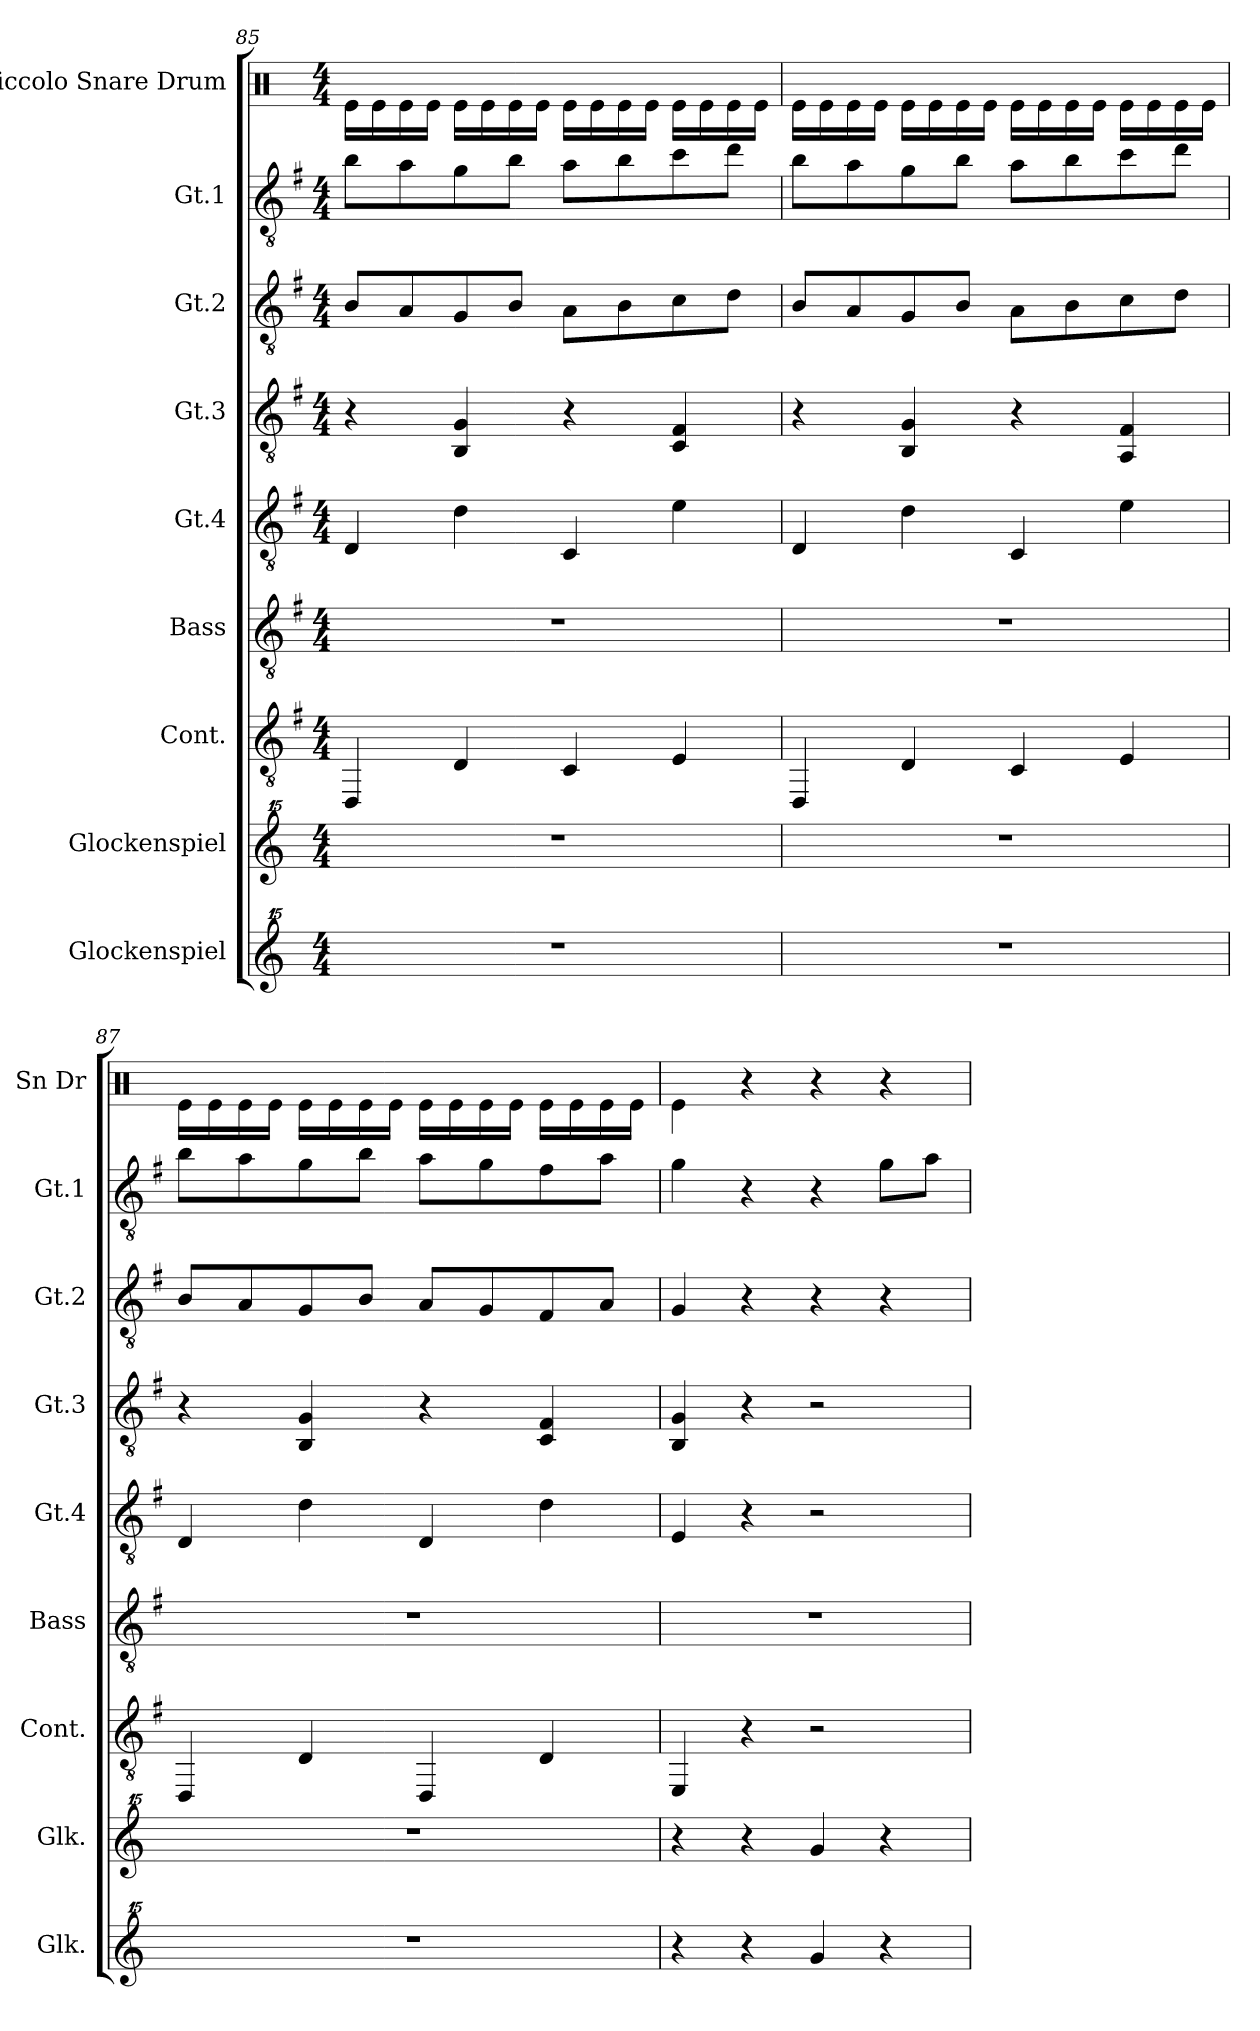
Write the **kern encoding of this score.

**kern	**kern	**kern	**kern	**kern	**kern	**kern	**kern	**kern
*part9	*part8	*part7	*part6	*part5	*part4	*part3	*part2	*part1
*staff9	*staff8	*staff7	*staff6	*staff5	*staff4	*staff3	*staff2	*staff1
*I"Glockenspiel	*I"Glockenspiel	*I"Cont.	*I"Bass	*I"Gt.4	*I"Gt.3	*I"Gt.2	*I"Gt.1	*I"Piccolo Snare Drum
*I'Glk.	*I'Glk.	*I'Cont.	*I'Bass	*I'Gt.4	*I'Gt.3	*I'Gt.2	*I'Gt.1	*I'Sn Dr
*clefG^^2	*clefG^^2	*clefGv2	*clefGv2	*clefGv2	*clefGv2	*clefGv2	*clefGv2	*clefX
*k[]	*k[]	*k[f#]	*k[f#]	*k[f#]	*k[f#]	*k[f#]	*k[f#]	*k[]
*M4/4	*M4/4	*M4/4	*M4/4	*M4/4	*M4/4	*M4/4	*M4/4	*M4/4
=85	=85	=85	=85	=85	=85	=85	=85	=85
1r	1r	4DD/	1r	4D/	4r	8B/L	8b\L	16Re\LL
.	.	.	.	.	.	.	.	16Re\
.	.	.	.	.	.	8A/	8a\	16Re\
.	.	.	.	.	.	.	.	16Re\JJ
.	.	4D/	.	4d\	4BB/ 4G/	8G/	8g\	16Re\LL
.	.	.	.	.	.	.	.	16Re\
.	.	.	.	.	.	8B/J	8b\J	16Re\
.	.	.	.	.	.	.	.	16Re\JJ
.	.	4C/	.	4C/	4r	8A\L	8a\L	16Re\LL
.	.	.	.	.	.	.	.	16Re\
.	.	.	.	.	.	8B\	8b\	16Re\
.	.	.	.	.	.	.	.	16Re\JJ
.	.	4E/	.	4e\	4C/ 4F#/	8c\	8cc\	16Re\LL
.	.	.	.	.	.	.	.	16Re\
.	.	.	.	.	.	8d\J	8dd\J	16Re\
.	.	.	.	.	.	.	.	16Re\JJ
!!LO:PB:g=z
=86	=86	=86	=86	=86	=86	=86	=86	=86
1r	1r	4DD/	1r	4D/	4r	8B/L	8b\L	16Re\LL
.	.	.	.	.	.	.	.	16Re\
.	.	.	.	.	.	8A/	8a\	16Re\
.	.	.	.	.	.	.	.	16Re\JJ
.	.	4D/	.	4d\	4BB/ 4G/	8G/	8g\	16Re\LL
.	.	.	.	.	.	.	.	16Re\
.	.	.	.	.	.	8B/J	8b\J	16Re\
.	.	.	.	.	.	.	.	16Re\JJ
.	.	4C/	.	4C/	4r	8A\L	8a\L	16Re\LL
.	.	.	.	.	.	.	.	16Re\
.	.	.	.	.	.	8B\	8b\	16Re\
.	.	.	.	.	.	.	.	16Re\JJ
.	.	4E/	.	4e\	4AA/ 4F#/	8c\	8cc\	16Re\LL
.	.	.	.	.	.	.	.	16Re\
.	.	.	.	.	.	8d\J	8dd\J	16Re\
.	.	.	.	.	.	.	.	16Re\JJ
=87	=87	=87	=87	=87	=87	=87	=87	=87
1r	1r	4DD/	1r	4D/	4r	8B/L	8b\L	16Re\LL
.	.	.	.	.	.	.	.	16Re\
.	.	.	.	.	.	8A/	8a\	16Re\
.	.	.	.	.	.	.	.	16Re\JJ
.	.	4D/	.	4d\	4BB/ 4G/	8G/	8g\	16Re\LL
.	.	.	.	.	.	.	.	16Re\
.	.	.	.	.	.	8B/J	8b\J	16Re\
.	.	.	.	.	.	.	.	16Re\JJ
.	.	4DD/	.	4D/	4r	8A/L	8a\L	16Re\LL
.	.	.	.	.	.	.	.	16Re\
.	.	.	.	.	.	8G/	8g\	16Re\
.	.	.	.	.	.	.	.	16Re\JJ
.	.	4D/	.	4d\	4C/ 4F#/	8F#/	8f#\	16Re\LL
.	.	.	.	.	.	.	.	16Re\
.	.	.	.	.	.	8A/J	8a\J	16Re\
.	.	.	.	.	.	.	.	16Re\JJ
=88	=88	=88	=88	=88	=88	=88	=88	=88
4r	4r	4EE/	1r	4E/	4BB/ 4G/	4G/	4g\	4Re\
4r	4r	4r	.	4r	4r	4r	4r	4r
4ggg/	4ggg/	2r	.	2r	2r	4r	4r	4r
4r	4r	.	.	.	.	4r	8g\L	4r
.	.	.	.	.	.	.	8a\J	.
=	=	=	=	=	=	=	=	=
*-	*-	*-	*-	*-	*-	*-	*-	*-
